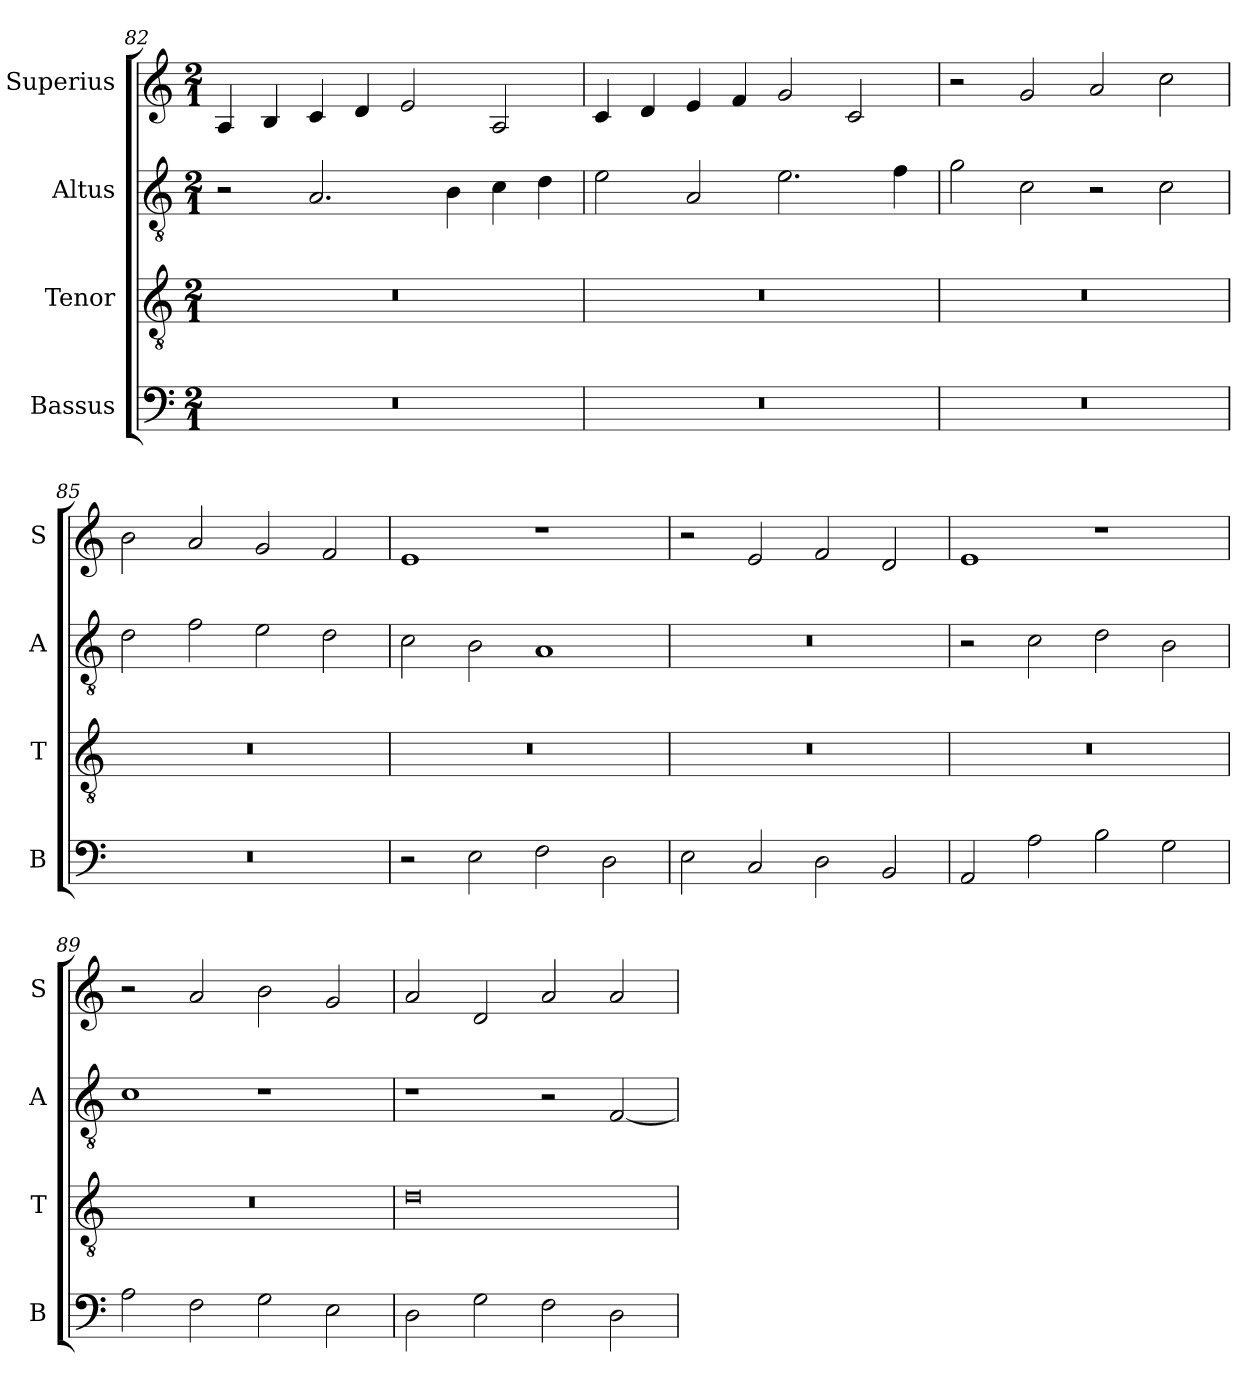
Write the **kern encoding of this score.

**kern	**kern	**kern	**kern
*part4	*part3	*part2	*part1
*staff4	*staff3	*staff2	*staff1
*I"Bassus	*I"Tenor	*I"Altus	*I"Superius
*I'B	*I'T	*I'A	*I'S
*clefF4	*clefGv2	*clefGv2	*clefG2
*k[]	*k[]	*k[]	*k[]
*M2/1	*M2/1	*M2/1	*M2/1
=82	=82	=82	=82
0r	0r	2r	4A/
.	.	.	4B/
.	.	2.A/	4c/
.	.	.	4d/
.	.	.	2e/
.	.	4B\	.
.	.	4c\	2A/
.	.	4d\	.
=83	=83	=83	=83
0r	0r	2e\	4c/
.	.	.	4d/
.	.	2A/	4e/
.	.	.	4f/
.	.	2.e\	2g/
.	.	.	2c/
.	.	4f\	.
=84	=84	=84	=84
0r	0r	2g\	2r
.	.	2c\	2g/
.	.	2r	2a/
.	.	2c\	2cc\
=85	=85	=85	=85
0r	0r	2d\	2b\
.	.	2f\	2a/
.	.	2e\	2g/
.	.	2d\	2f/
=86	=86	=86	=86
2r	0r	2c\	1e
2E\	.	2B\	.
2F\	.	1A	1r
2D\	.	.	.
=87	=87	=87	=87
2E\	0r	0r	2r
2C/	.	.	2e/
2D\	.	.	2f/
2BB/	.	.	2d/
=88	=88	=88	=88
2AA/	0r	2r	1e
2A\	.	2c\	.
2B\	.	2d\	1r
2G\	.	2B\	.
=89	=89	=89	=89
2A\	0r	1c	2r
2F\	.	.	2a/
2G\	.	1r	2b\
2E\	.	.	2g/
=90	=90	=90	=90
2D\	0d	1r	2a/
2G\	.	.	2d/
2F\	.	2r	2a/
2D\	.	[2F/	2a/
=	=	=	=
*-	*-	*-	*-
